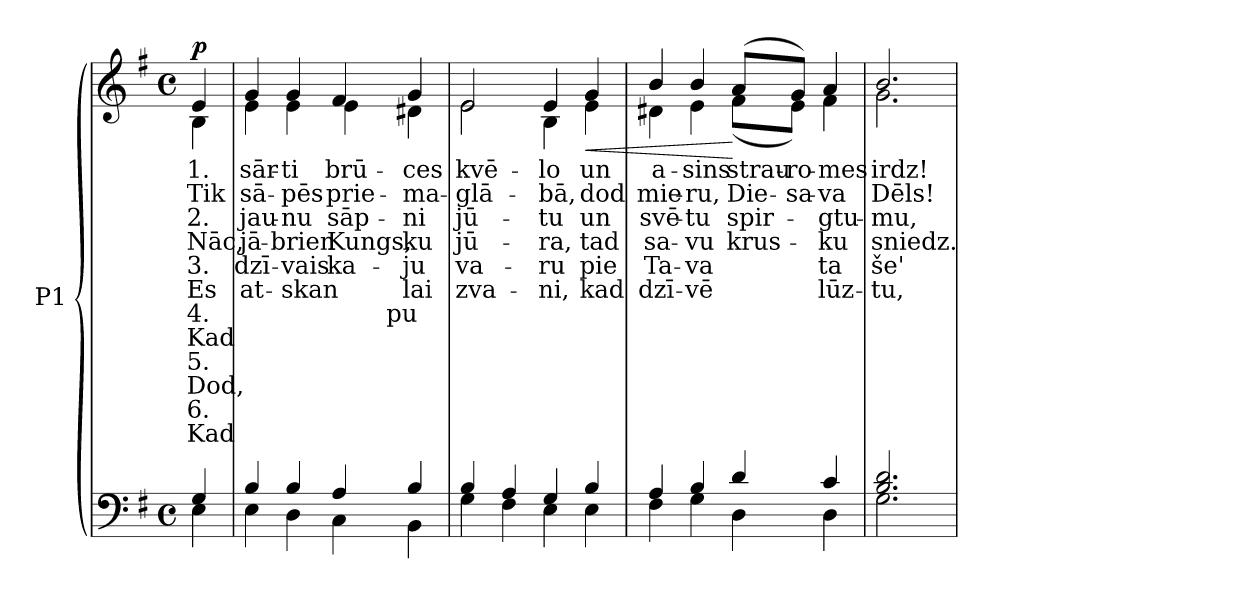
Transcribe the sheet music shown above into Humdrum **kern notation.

**kern	**kern	**text	**text	**text	**text	**text	**text	**text	**text	**text	**text	**text	**text	**dynam
*part1	*part1	*part1	*part1	*part1	*part1	*part1	*part1	*part1	*part1	*part1	*part1	*part1	*part1	*part1
*staff2	*staff1	*staff1	*staff1	*staff1	*staff1	*staff1	*staff1	*staff1	*staff1	*staff1	*staff1	*staff1	*staff1	*staff1/2
*I"P1	*	*	*	*	*	*	*	*	*	*	*	*	*	*
!!LO:PB:g=z
*clefF4	*clefG2	*	*	*	*	*	*	*	*	*	*	*	*	*
*k[f#]	*k[f#]	*	*	*	*	*	*	*	*	*	*	*	*	*
*G:	*G:	*	*	*	*	*	*	*	*	*	*	*	*	*
*M4/4	*M4/4	*	*	*	*	*	*	*	*	*	*	*	*	*
*met(c)	*met(c)	*	*	*	*	*	*	*	*	*	*	*	*	*
*MM80	*MM80	*	*	*	*	*	*	*	*	*	*	*	*	*
=1	=1	=1	=1	=1	=1	=1	=1	=1	=1	=1	=1	=1	=1	=1
*^	*	*	*	*	*	*	*	*	*	*	*	*	*	*
!	!	!LO:TX:a:B:t=Andante	!	!	!	!	!	!	!	!	!	!	!	!	!
!	!	!	!LO:LY:b:color=#000000	!LO:LY:b:color=#000000	!LO:LY:b:color=#000000	!LO:LY:b:color=#000000	!LO:LY:b:color=#000000	!LO:LY:b:color=#000000	!LO:LY:b:color=#000000	!LO:LY:b:color=#000000	!LO:LY:b:color=#000000	!LO:LY:b:color=#000000	!LO:LY:b:color=#000000	!LO:LY:b:color=#000000	!
*	*	*^	*	*	*	*	*	*	*	*	*	*	*	*	*
4Gi/	4Ei\	4ei/	4Bi\	1.	Tik	2.	Nāc,	3.	Es	4.	Kad	5.	Dod,	6.	Kad	p
=2	=2	=2	=2	=2	=2	=2	=2	=2	=2	=2	=2	=2	=2	=2	=2	=2
!	!	!	!	!LO:LY:b:color=#000000	!LO:LY:b:color=#000000	!LO:LY:b:color=#000000	!LO:LY:b:color=#000000	!LO:LY:b:color=#000000	!LO:LY:b:color=#000000	!	!	!	!	!	!	!
4Bi/	4Ei\	4gi/	4ei\	sār-	sā-	jau-	jā-	dzī-	at-	.	.	.	.	.	.	.
!	!	!	!	!LO:LY:b:color=#000000	!LO:LY:b:color=#000000	!LO:LY:b:color=#000000	!LO:LY:b:color=#000000	!LO:LY:b:color=#000000	!LO:LY:b:color=#000000	!	!	!	!	!	!	!
4Bi/	4Di\	4gi/	4ei\	-ti	-pēs	-nu	-brien	-vais	-skan	.	.	.	.	.	.	.
!	!	!	!	!LO:LY:b:color=#000000	!LO:LY:b:color=#000000	!LO:LY:b:color=#000000	!LO:LY:b:color=#000000	!LO:LY:b:color=#000000	!	!	!	!	!	!	!	!
4Ai/	4Ci\	4f#i/	4ei\	brū-	prie-	sāp-	Kungs,	ka-	.	.	.	.	.	.	.	.
!	!	!	!	!LO:LY:b:color=#000000	!LO:LY:b:color=#000000	!LO:LY:b:color=#000000	!LO:LY:b:color=#000000	!LO:LY:b:color=#000000	!LO:LY:b:color=#000000	!LO:LY:b:color=#000000	!	!	!	!	!	!
4Bi/	4BBi\	4gi/	4d#Xi\	-ces	ma-	-ni	-ku	-ju	lai	-pu	.	.	.	.	.	.
=3	=3	=3	=3	=3	=3	=3	=3	=3	=3	=3	=3	=3	=3	=3	=3	=3
!	!	!	!	!LO:LY:b:color=#000000	!LO:LY:b:color=#000000	!LO:LY:b:color=#000000	!LO:LY:b:color=#000000	!LO:LY:b:color=#000000	!LO:LY:b:color=#000000	!	!	!	!	!	!	!
4Bi/	4Gi\	2ei/	2ei\	kvē-	glā-	jū-	jū-	va-	zva-	.	.	.	.	.	.	.
4Ai/	4F#i\	.	.	.	.	.	.	.	.	.	.	.	.	.	.	.
!	!	!	!	!LO:LY:b:color=#000000	!LO:LY:b:color=#000000	!LO:LY:b:color=#000000	!LO:LY:b:color=#000000	!LO:LY:b:color=#000000	!LO:LY:b:color=#000000	!	!	!	!	!	!	!
4Gi/	4Ei\	4ei/	4Bi\	-lo	-bā,	-tu	-ra,	-ru	-ni,	.	.	.	.	.	.	.
!	!	!	!	!LO:LY:b:color=#000000	!LO:LY:b:color=#000000	!LO:LY:b:color=#000000	!LO:LY:b:color=#000000	!LO:LY:b:color=#000000	!LO:LY:b:color=#000000	!	!	!	!	!	!	!LO:HP:b
4Bi/	4Ei\	4gi/	4ei\	un	dod	un	tad	pie	kad	.	.	.	.	.	.	<
=4	=4	=4	=4	=4	=4	=4	=4	=4	=4	=4	=4	=4	=4	=4	=4	=4
!	!	!	!	!LO:LY:b:color=#000000	!LO:LY:b:color=#000000	!LO:LY:b:color=#000000	!LO:LY:b:color=#000000	!LO:LY:b:color=#000000	!LO:LY:b:color=#000000	!	!	!	!	!	!	!
4Ai/	4F#i\	4bi/	4d#Xi\	a-	mie-	svē-	sa-	Ta-	dzī-	.	.	.	.	.	.	.
!	!	!	!	!LO:LY:b:color=#000000	!LO:LY:b:color=#000000	!LO:LY:b:color=#000000	!LO:LY:b:color=#000000	!LO:LY:b:color=#000000	!LO:LY:b:color=#000000	!	!	!	!	!	!	!
4Bi/	4Gi\	4bi/	4ei\	-sins	-ru,	-tu	-vu	-va	-vē	.	.	.	.	.	.	.
!	!	!	!	!LO:LY:b:color=#000000	!LO:LY:b:color=#000000	!LO:LY:b:color=#000000	!LO:LY:b:color=#000000	!	!	!	!	!	!	!	!	!
4di/	4Di\	(8ai/L	(8f#i\L	strau-	Die-	spir-	krus-	.	.	.	.	.	.	.	.	[
!	!	!	!	!LO:LY:b:color=#000000	!LO:LY:b:color=#000000	!	!	!	!	!	!	!	!	!	!	!
.	.	8gi/J)	8ei\J)	ro-	sa-	.	.	.	.	.	.	.	.	.	.	.
!	!	!	!	!LO:LY:b:color=#000000	!LO:LY:b:color=#000000	!LO:LY:b:color=#000000	!LO:LY:b:color=#000000	!LO:LY:b:color=#000000	!LO:LY:b:color=#000000	!	!	!	!	!	!	!
4ci/	4Di\	4ai/	4f#i\	-mes	-va	-gtu-	-ku	-ta	-lūz-	.	.	.	.	.	.	.
=5	=5	=5	=5	=5	=5	=5	=5	=5	=5	=5	=5	=5	=5	=5	=5	=5
!	!	!	!	!LO:LY:b:color=#000000	!LO:LY:b:color=#000000	!LO:LY:b:color=#000000	!LO:LY:b:color=#000000	!LO:LY:b:color=#000000	!LO:LY:b:color=#000000	!	!	!	!	!	!	!
2.Bi/ 2.di	2.Gi\	2.bi/	2.gi\	irdz!	Dēls!	-mu,	sniedz.	še'	-tu,	.	.	.	.	.	.	.
*v	*v	*	*	*	*	*	*	*	*	*	*	*	*	*	*	*
*	*v	*v	*	*	*	*	*	*	*	*	*	*	*	*	*
=	=	=	=	=	=	=	=	=	=	=	=	=	=	=
*-	*-	*-	*-	*-	*-	*-	*-	*-	*-	*-	*-	*-	*-	*-
